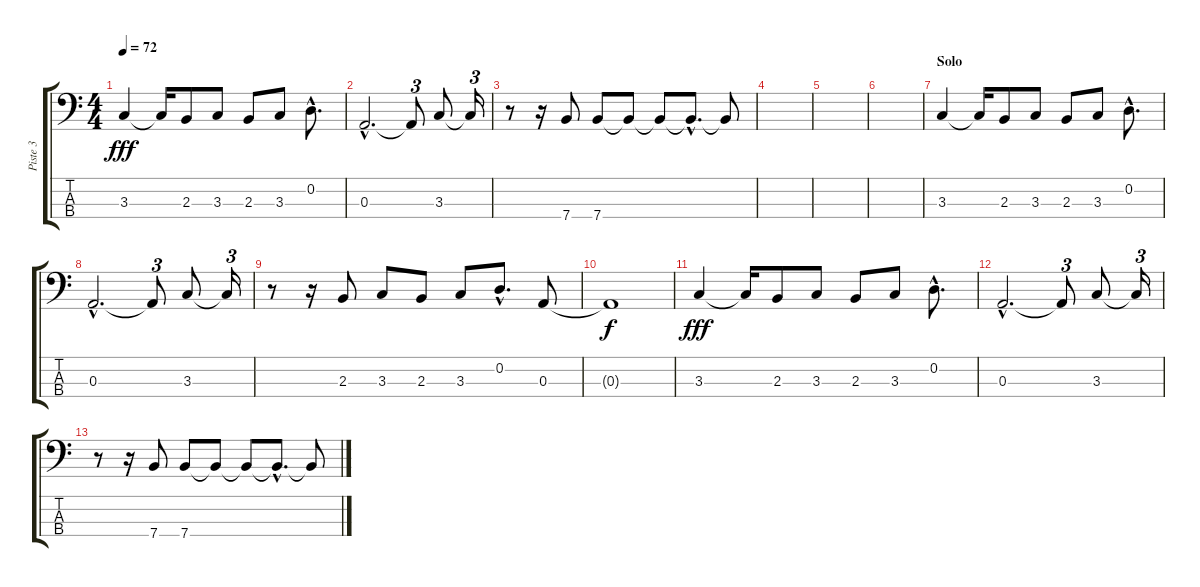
\track ("Piste 3" "Piste 3") {instrument electricbasspick}
\staff {score tabs}
\tuning (G2 D2 A1 E1) {hide}
\ts (4 4)
\tempo 72
\clef f4
\ks c
3.3.4{dy fff} 3.3{t}.16 2.3.8 3.3.8 2.3.8 3.3.8 0.2{hac}.8{d} |
0.3{hac}.2{d} 0.3{t}.8{tu (3 2)} 3.3.8 3.3{t}.16{tu (3 2)} |
r.8 r.16 7.4.8 7.4.8 7.4{t}.8 7.4{t}.8 7.4{hac t}.8{d} 7.4{t}.8 |
|
|
|
\section ("" "Solo")
3.3.4 3.3{t}.16 2.3.8 3.3.8 2.3.8 3.3.8 0.2{hac}.8{d} |
0.3{hac}.2{d} 0.3{t}.8{tu (3 2)} 3.3.8 3.3{t}.16{tu (3 2)} |
r.8 r.16 2.3.8 3.3.8 2.3.8 3.3.8 0.2{hac}.8{d} 0.3.8 |
0.3{t}.1{dy f} |
3.3.4{dy fff} 3.3{t}.16 2.3.8 3.3.8 2.3.8 3.3.8 0.2{hac}.8{d} |
0.3{hac}.2{d} 0.3{t}.8{tu (3 2)} 3.3.8 3.3{t}.16{tu (3 2)} |
r.8 r.16 7.4.8 7.4.8 7.4{t}.8 7.4{t}.8 7.4{hac t}.8{d} 7.4{t}.8
